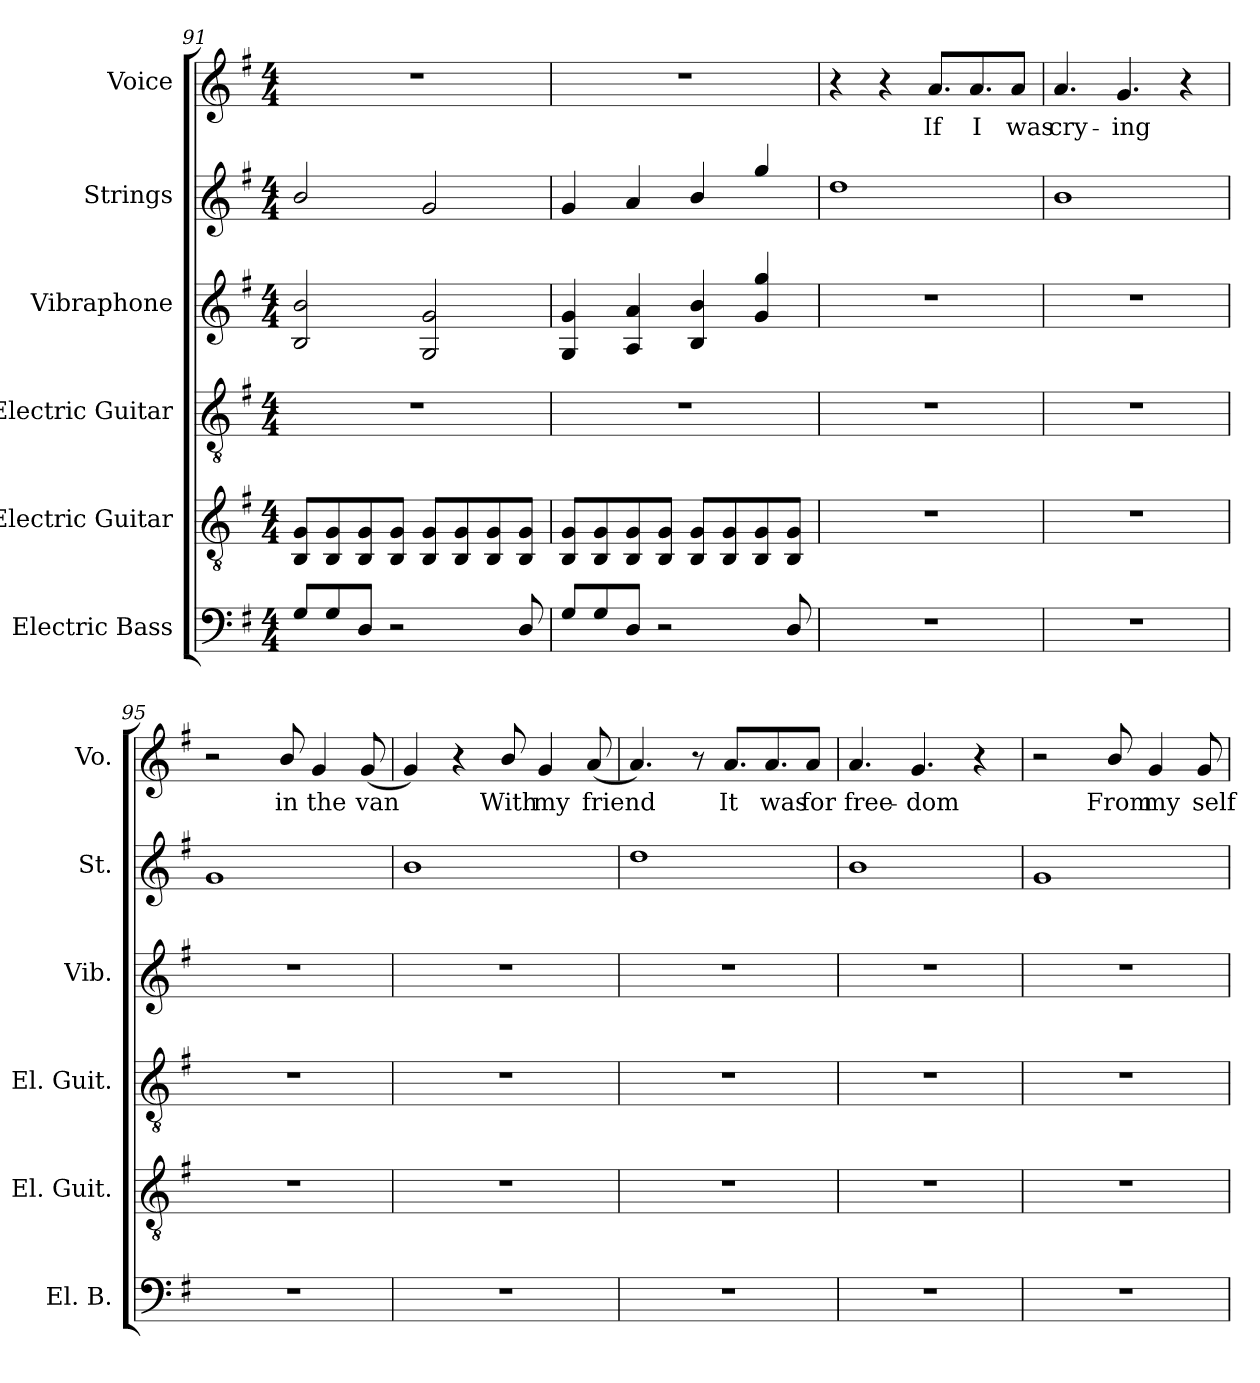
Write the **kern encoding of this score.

**kern	**kern	**kern	**kern	**kern	**kern	**text
*part6	*part5	*part4	*part3	*part2	*part1	*part1
*staff6	*staff5	*staff4	*staff3	*staff2	*staff1	*staff1
*I"Electric Bass	*I"Electric Guitar	*I"Electric Guitar	*I"Vibraphone	*I"Strings	*I"Voice	*
*I'El. B.	*I'El. Guit.	*I'El. Guit.	*I'Vib.	*I'St.	*I'Vo.	*
!!LO:PB:g=z
*clefF4	*clefGv2	*clefGv2	*clefG2	*clefG2	*clefG2	*
*k[f#]	*k[f#]	*k[f#]	*k[f#]	*k[f#]	*k[f#]	*
*M4/4	*M4/4	*M4/4	*M4/4	*M4/4	*M4/4	*
=91	=91	=91	=91	=91	=91	=91
8G/L	8BB/ 8G/L	1r	2B/ 2b/	2b/	1r	.
8G/	8BB/ 8G/	.	.	.	.	.
8D/J	8BB/ 8G/	.	.	.	.	.
2r	8BB/ 8G/J	.	.	.	.	.
.	8BB/ 8G/L	.	2G/ 2g/	2g/	.	.
.	8BB/ 8G/	.	.	.	.	.
.	8BB/ 8G/	.	.	.	.	.
8D/	8BB/ 8G/J	.	.	.	.	.
=92	=92	=92	=92	=92	=92	=92
8G/L	8BB/ 8G/L	1r	4G/ 4g/	4g/	1r	.
8G/	8BB/ 8G/	.	.	.	.	.
8D/J	8BB/ 8G/	.	4A/ 4a/	4a/	.	.
2r	8BB/ 8G/J	.	.	.	.	.
.	8BB/ 8G/L	.	4B/ 4b/	4b/	.	.
.	8BB/ 8G/	.	.	.	.	.
.	8BB/ 8G/	.	4g/ 4gg/	4gg/	.	.
8D/	8BB/ 8G/J	.	.	.	.	.
=93	=93	=93	=93	=93	=93	=93
1r	1r	1r	1r	1dd	4r	.
.	.	.	.	.	4r	.
.	.	.	.	.	8.a/L	If
.	.	.	.	.	8.a/	I
.	.	.	.	.	8a/J	was
=94	=94	=94	=94	=94	=94	=94
1r	1r	1r	1r	1b	4.a/	cry-
.	.	.	.	.	4.g/	-ing
.	.	.	.	.	4r	.
!!LO:LB:g=z
=95	=95	=95	=95	=95	=95	=95
1r	1r	1r	1r	1g	2r	.
.	.	.	.	.	8b/	in
.	.	.	.	.	4g/	the
.	.	.	.	.	(8g/	van
=96	=96	=96	=96	=96	=96	=96
1r	1r	1r	1r	1b	4g/)	.
.	.	.	.	.	4r	.
.	.	.	.	.	8b/	With
.	.	.	.	.	4g/	my
.	.	.	.	.	(8a/	friend
=97	=97	=97	=97	=97	=97	=97
1r	1r	1r	1r	1dd	4.a/)	.
.	.	.	.	.	8r	.
.	.	.	.	.	8.a/L	It
.	.	.	.	.	8.a/	was
.	.	.	.	.	8a/J	for
=98	=98	=98	=98	=98	=98	=98
1r	1r	1r	1r	1b	4.a/	free-
.	.	.	.	.	4.g/	-dom
.	.	.	.	.	4r	.
=99	=99	=99	=99	=99	=99	=99
1r	1r	1r	1r	1g	2r	.
.	.	.	.	.	8b/	From
.	.	.	.	.	4g/	my
.	.	.	.	.	8g/	self
=	=	=	=	=	=	=
*-	*-	*-	*-	*-	*-	*-
